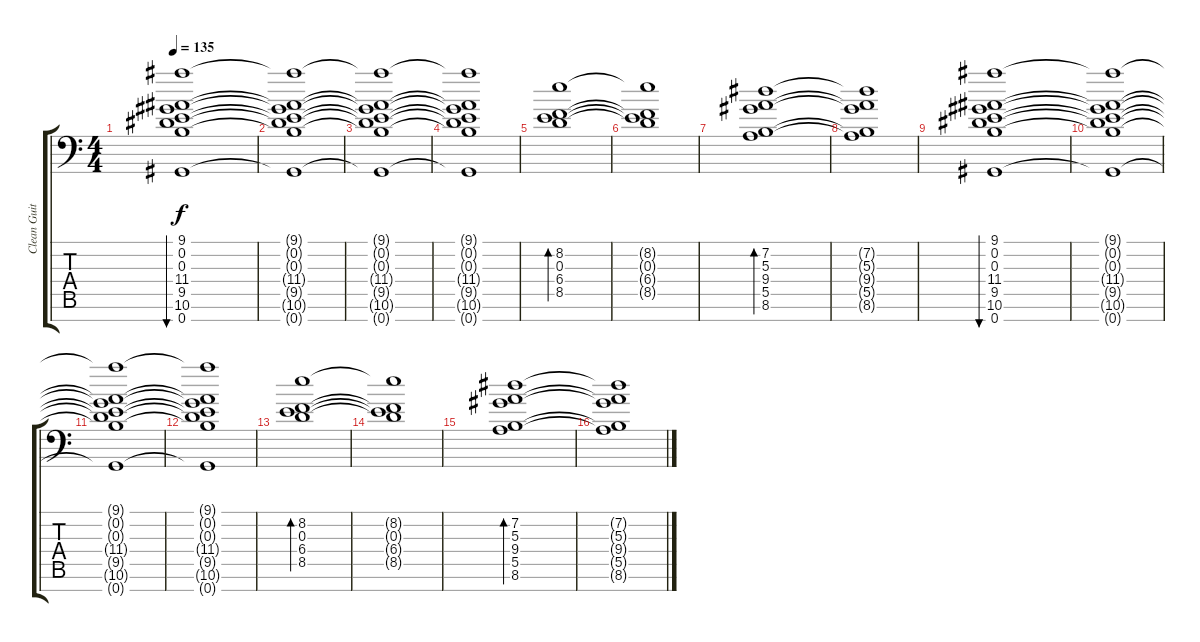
\track ("Clean Guitar" "Clean Guit") {instrument electricguitarjazz}
\staff {score tabs}
\tuning (Db4 Ab3 E3 B2 Gb2 Db2 Ab1) {hide}
\ts (4 4)
\tempo 135
\clef f4
\ks c
(9.1 0.2 0.3 11.4 9.5 10.6 0.7).1{bu 480 dy f} |
(9.1{t} 0.2{t} 0.3{t} 11.4{t} 9.5{t} 10.6{t} 0.7{t}).1 |
(9.1{t} 0.2{t} 0.3{t} 11.4{t} 9.5{t} 10.6{t} 0.7{t}).1 |
(9.1{t} 0.2{t} 0.3{t} 11.4{t} 9.5{t} 10.6{t} 0.7{t}).1 |
(8.2 0.3 6.4 8.5).1{bd 480} |
(8.2{t} 0.3{t} 6.4{t} 8.5{t}).1 |
(7.2 5.3 9.4 5.5 8.6).1{bd 480} |
(7.2{t} 5.3{t} 9.4{t} 5.5{t} 8.6{t}).1 |
(9.1 0.2 0.3 11.4 9.5 10.6 0.7).1{bu 480} |
(9.1{t} 0.2{t} 0.3{t} 11.4{t} 9.5{t} 10.6{t} 0.7{t}).1 |
(9.1{t} 0.2{t} 0.3{t} 11.4{t} 9.5{t} 10.6{t} 0.7{t}).1 |
(9.1{t} 0.2{t} 0.3{t} 11.4{t} 9.5{t} 10.6{t} 0.7{t}).1 |
(8.2 0.3 6.4 8.5).1{bd 480} |
(8.2{t} 0.3{t} 6.4{t} 8.5{t}).1 |
(7.2 5.3 9.4 5.5 8.6).1{bd 480} |
(7.2{t} 5.3{t} 9.4{t} 5.5{t} 8.6{t}).1
